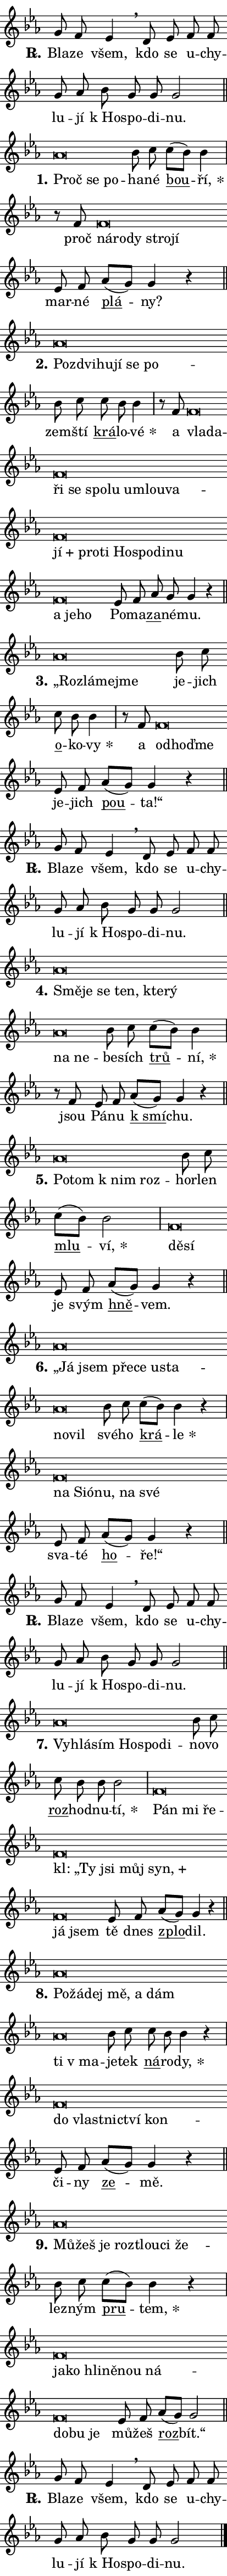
\version "2.22.1"
\header { tagline = "" }
\paper {
  indent = 0\cm
  top-margin = 0\cm
  right-margin = 0\cm
  bottom-margin = 0\cm
  left-margin = 0\cm
  paper-width = 7\cm
  page-breaking = #ly:one-page-breaking
  system-system-spacing.basic-distance = #11
  score-system-spacing.basic-distance = #11
  ragged-last = ##f
}


%% Author: Thomas Morley
%% https://lists.gnu.org/archive/html/lilypond-user/2020-05/msg00002.html
#(define (line-position grob)
"Returns position of @var[grob} in current system:
   @code{'start}, if at first time-step
   @code{'end}, if at last time-step
   @code{'middle} otherwise
"
  (let* ((col (ly:item-get-column grob))
         (ln (ly:grob-object col 'left-neighbor))
         (rn (ly:grob-object col 'right-neighbor))
         (col-to-check-left (if (ly:grob? ln) ln col))
         (col-to-check-right (if (ly:grob? rn) rn col))
         (break-dir-left
           (and
             (ly:grob-property col-to-check-left 'non-musical #f)
             (ly:item-break-dir col-to-check-left)))
         (break-dir-right
           (and
             (ly:grob-property col-to-check-right 'non-musical #f)
             (ly:item-break-dir col-to-check-right))))
        (cond ((eqv? 1 break-dir-left) 'start)
              ((eqv? -1 break-dir-right) 'end)
              (else 'middle))))

#(define (tranparent-at-line-position vctor)
  (lambda (grob)
  "Relying on @code{line-position} select the relevant enry from @var{vctor}.
Used to determine transparency,"
    (case (line-position grob)
      ((end) (not (vector-ref vctor 0)))
      ((middle) (not (vector-ref vctor 1)))
      ((start) (not (vector-ref vctor 2))))))

noteHeadBreakVisibility =
#(define-music-function (break-visibility)(vector?)
"Makes @code{NoteHead}s transparent relying on @var{break-visibility}"
#{
  \override NoteHead.transparent =
    #(tranparent-at-line-position break-visibility)
#})

#(define delete-ledgers-for-transparent-note-heads
  (lambda (grob)
    "Reads whether a @code{NoteHead} is transparent.
If so this @code{NoteHead} is removed from @code{'note-heads} from
@var{grob}, which is supposed to be @code{LedgerLineSpanner}.
As a result ledgers are not printed for this @code{NoteHead}"
    (let* ((nhds-array (ly:grob-object grob 'note-heads))
           (nhds-list
             (if (ly:grob-array? nhds-array)
                 (ly:grob-array->list nhds-array)
                 '()))
           ;; Relies on the transparent-property being done before
           ;; Staff.LedgerLineSpanner.after-line-breaking is executed.
           ;; This is fragile ...
           (to-keep
             (remove
               (lambda (nhd)
                 (ly:grob-property nhd 'transparent #f))
               nhds-list)))
      ;; TODO find a better method to iterate over grob-arrays, similiar
      ;; to filter/remove etc for lists
      ;; For now rebuilt from scratch
      (set! (ly:grob-object grob 'note-heads)  '())
      (for-each
        (lambda (nhd)
          (ly:pointer-group-interface::add-grob grob 'note-heads nhd))
        to-keep))))

hideNotes = {
  \noteHeadBreakVisibility #begin-of-line-visible
}
unHideNotes = {
  \noteHeadBreakVisibility #all-visible
}

% work-around for resetting accidentals
% https://lilypond.org/doc/v2.23/Documentation/notation/displaying-rhythms#unmetered-music
cadenzaMeasure = {
  \cadenzaOff
  \partial 1024 s1024
  \cadenzaOn
}

#(define-markup-command (accent layout props text) (markup?)
  "Underline accented syllable"
  (interpret-markup layout props
    #{\markup \override #'(offset . 4.3) \underline { #text }#}))

responsum = \markup \concat {
  "R" \hspace #-1.05 \path #0.1 #'((moveto 0 0.07) (lineto 0.9 0.8)) \hspace #0.05 "."
}

\layout {
    \context {
        \Staff
        \remove "Time_signature_engraver"
        \override LedgerLineSpanner.after-line-breaking = #delete-ledgers-for-transparent-note-heads
    }
    \context {
        \Voice {
            \override NoteHead.output-attributes = #'((class . "notehead"))
            \override Hairpin.height = #0.55
        }
    }
    \context {
        \Lyrics {
            \override StanzaNumber.output-attributes = #'((class . "stanzanumber"))
            \override LyricSpace.minimum-distance = #0.9
            \override LyricText.font-name = #"TeX Gyre Schola"
            \override LyricText.font-size = 1
            \override StanzaNumber.font-name = #"TeX Gyre Schola Bold"
            \override StanzaNumber.font-size = 1
        }
    }
}

% magnetic-lyrics.ily
%
%   written by
%     Jean Abou Samra <jean@abou-samra.fr>
%     Werner Lemberg <wl@gnu.org>
%
%   adapted by
%     Jiri Hon <jiri.hon@gmail.com>
%
% Version 2022-Apr-15

% https://www.mail-archive.com/lilypond-user@gnu.org/msg149350.html

#(define (Left_hyphen_pointer_engraver context)
   "Collect syllable-hyphen-syllable occurrences in lyrics and store
them in properties.  This engraver only looks to the left.  For
example, if the lyrics input is @code{foo -- bar}, it does the
following.

@itemize @bullet
@item
Set the @code{text} property of the @code{LyricHyphen} grob between
@q{foo} and @q{bar} to @code{foo}.

@item
Set the @code{left-hyphen} property of the @code{LyricText} grob with
text @q{foo} to the @code{LyricHyphen} grob between @q{foo} and
@q{bar}.
@end itemize

Use this auxiliary engraver in combination with the
@code{lyric-@/text::@/apply-@/magnetic-@/offset!} hook."
   (let ((hyphen #f)
         (text #f))
     (make-engraver
      (acknowledgers
       ((lyric-syllable-interface engraver grob source-engraver)
        (set! text grob)))
      (end-acknowledgers
       ((lyric-hyphen-interface engraver grob source-engraver)
        ;(when (not (grob::has-interface grob 'lyric-space-interface))
          (set! hyphen grob)));)
      ((stop-translation-timestep engraver)
       (when (and text hyphen)
         (ly:grob-set-object! text 'left-hyphen hyphen))
       (set! text #f)
       (set! hyphen #f)))))

#(define (lyric-text::apply-magnetic-offset! grob)
   "If the space between two syllables is less than the value in
property @code{LyricText@/.details@/.squash-threshold}, move the right
syllable to the left so that it gets concatenated with the left
syllable.

Use this function as a hook for
@code{LyricText@/.after-@/line-@/breaking} if the
@code{Left_@/hyphen_@/pointer_@/engraver} is active."
   (let ((hyphen (ly:grob-object grob 'left-hyphen #f)))
     (when hyphen
       (let ((left-text (ly:spanner-bound hyphen LEFT)))
         (when (grob::has-interface left-text 'lyric-syllable-interface)
           (let* ((common (ly:grob-common-refpoint grob left-text X))
                  (this-x-ext (ly:grob-extent grob common X))
                  (left-x-ext
                   (begin
                     ;; Trigger magnetism for left-text.
                     (ly:grob-property left-text 'after-line-breaking)
                     (ly:grob-extent left-text common X)))
                  ;; `delta` is the gap width between two syllables.
                  (delta (- (interval-start this-x-ext)
                            (interval-end left-x-ext)))
                  (details (ly:grob-property grob 'details))
                  (threshold (assoc-get 'squash-threshold details 0.2)))
             (when (< delta threshold)
               (let* (;; We have to manipulate the input text so that
                      ;; ligatures crossing syllable boundaries are not
                      ;; disabled.  For languages based on the Latin
                      ;; script this is essentially a beautification.
                      ;; However, for non-Western scripts it can be a
                      ;; necessity.
                      (lt (ly:grob-property left-text 'text))
                      (rt (ly:grob-property grob 'text))
                      (is-space (grob::has-interface hyphen 'lyric-space-interface))
                      (space (if is-space " " ""))
                      (space-markup (grob-interpret-markup grob " "))
                      (space-size (interval-length (ly:stencil-extent space-markup X)))
                      (extra-delta (if is-space space-size 0))
                      ;; Append new syllable.
                      (ltrt-space (if (and (string? lt) (string? rt))
                                (string-append lt space rt)
                                (make-concat-markup (list lt space rt))))
                      ;; Right-align `ltrt` to the right side.
                      (ltrt-space-markup (grob-interpret-markup
                               grob
                               (make-translate-markup
                                (cons (interval-length this-x-ext) 0)
                                (make-right-align-markup ltrt-space)))))
                 (begin
                   ;; Don't print `left-text`.
                   (ly:grob-set-property! left-text 'stencil #f)
                   ;; Set text and stencil (which holds all collected
                   ;; syllables so far) and shift it to the left.
                   (ly:grob-set-property! grob 'text ltrt-space)
                   (ly:grob-set-property! grob 'stencil ltrt-space-markup)
                   (ly:grob-translate-axis! grob (- (- delta extra-delta)) X))))))))))


#(define (lyric-hyphen::displace-bounds-first grob)
   ;; Make very sure this callback isn't triggered too early.
   (let ((left (ly:spanner-bound grob LEFT))
         (right (ly:spanner-bound grob RIGHT)))
     (ly:grob-property left 'after-line-breaking)
     (ly:grob-property right 'after-line-breaking)
     (ly:lyric-hyphen::print grob)))

squashThreshold = #0.4

\layout {
  \context {
    \Lyrics
    \consists #Left_hyphen_pointer_engraver
    \override LyricText.after-line-breaking =
      #lyric-text::apply-magnetic-offset!
    \override LyricHyphen.stencil = #lyric-hyphen::displace-bounds-first
    \override LyricText.details.squash-threshold = \squashThreshold
    \override LyricHyphen.minimum-distance = 0
    \override LyricHyphen.minimum-length = \squashThreshold
  }
}

squash = \override LyricText.details.squash-threshold = 9999
unSquash = \override LyricText.details.squash-threshold = \squashThreshold

left = \override LyricText.self-alignment-X = #LEFT
unLeft = \revert LyricText.self-alignment-X

starOffset = #(lambda (grob) 
                (let ((x_offset (ly:self-alignment-interface::aligned-on-x-parent grob)))
                  (if (= x_offset 0) 0 (+ x_offset 1.2))))

star = #(define-music-function (syllable)(string?)
"Append star separator at the end of a syllable"
#{
  \once \override LyricText.X-offset = #starOffset
  \lyricmode { \markup {
    #syllable
    \override #'((font-name . "TeX Gyre Schola Bold")) \hspace #0.2 \lower #0.65 \larger "*"
  } }
#})

starAccent = #(define-music-function (syllable)(string?)
"Append star separator at the end of a syllable and make accent"
#{
  \once \override LyricText.X-offset = #starOffset
  \lyricmode { \markup {
    \accent #syllable
    \override #'((font-name . "TeX Gyre Schola Bold")) \hspace #0.2 \lower #0.65 \larger "*"
  } }
#})

breath = #(define-music-function (syllable)(string?)
"Append breathing indicator at the end of a syllable"
#{
  \lyricmode { \markup { #syllable "+" } }
#})

optionalBreath = #(define-music-function (syllable)(string?)
"Append optional breathing indicator at the end of a syllable"
#{
  \lyricmode { \markup { #syllable "(+)" } }
#})


\score {
    <<
        \new Voice = "melody" { \cadenzaOn \key es \major \relative { g'8 f es4 \breathe d8 es \bar "" f f \bar "" g as \bar "" bes g g g2 \cadenzaMeasure \bar "||" \break }
\relative { as'\breve*1/16 \hideNotes \breve*1/16 \breve*1/16 \bar "" \unHideNotes bes8 c \bar "" c[( bes)] bes4 \cadenzaMeasure \bar "|" r8 f8 f\breve*1/16 \hideNotes \breve*1/16 \bar "" \breve*1/16 \bar "" \breve*1/16 \breve*1/16 \bar "" \unHideNotes es8 f \bar "" as[( g)] g4 r \cadenzaMeasure \bar "||" \break }
\relative { as'\breve*1/16 \hideNotes \breve*1/16 \bar "" \breve*1/16 \bar "" \breve*1/16 \bar "" \breve*1/16 \breve*1/16 \bar "" \unHideNotes bes8 c \bar "" c bes bes4 \cadenzaMeasure \bar "|" r8 f8 f\breve*1/16 \hideNotes \breve*1/16 \bar "" \breve*1/16 \bar "" \breve*1/16 \bar "" \breve*1/16 \bar "" \breve*1/16 \bar "" \breve*1/16 \bar "" \breve*1/16 \bar "" \breve*1/16 \bar "" \breve*1/16 \bar "" \breve*1/16 \bar "" \breve*1/16 \bar "" \breve*1/16 \bar "" \breve*1/16 \bar "" \breve*1/16 \bar "" \breve*1/16 \bar "" \breve*1/16 \bar "" \breve*1/16 \breve*1/16 \bar "" \unHideNotes es8 f \bar "" as g g4 r \cadenzaMeasure \bar "||" \break }
\relative { as'\breve*1/16 \hideNotes \breve*1/16 \bar "" \breve*1/16 \breve*1/16 \bar "" \unHideNotes bes8 c \bar "" c bes bes4 \cadenzaMeasure \bar "|" r8 f8 f\breve*1/16 \hideNotes \breve*1/16 \breve*1/16 \bar "" \unHideNotes es8 f \bar "" as[( g)] g4 r \cadenzaMeasure \bar "||" \break }
\relative { g'8 f es4 \breathe d8 es \bar "" f f \bar "" g as \bar "" bes g g g2 \cadenzaMeasure \bar "||" \break }
\relative { as'\breve*1/16 \hideNotes \breve*1/16 \bar "" \breve*1/16 \bar "" \breve*1/16 \bar "" \breve*1/16 \bar "" \breve*1/16 \bar "" \breve*1/16 \breve*1/16 \bar "" \unHideNotes bes8 c \bar "" c[( bes)] bes4 \cadenzaMeasure \bar "|" r8 f8 es8 f \bar "" as[( g)] g4 r \cadenzaMeasure \bar "||" \break }
\relative { as'\breve*1/16 \hideNotes \breve*1/16 \bar "" \breve*1/16 \breve*1/16 \bar "" \unHideNotes bes8 c \bar "" c[( bes)] bes2 \cadenzaMeasure \bar "|" f\breve*1/16 \hideNotes \breve*1/16 \bar "" \unHideNotes es8 f \bar "" as[( g)] g4 r \cadenzaMeasure \bar "||" \break }
\relative { as'\breve*1/16 \hideNotes \breve*1/16 \bar "" \breve*1/16 \bar "" \breve*1/16 \bar "" \breve*1/16 \bar "" \breve*1/16 \bar "" \breve*1/16 \breve*1/16 \bar "" \unHideNotes bes8 c \bar "" c[( bes)] bes4 r \cadenzaMeasure \bar "|" f\breve*1/16 \hideNotes \breve*1/16 \bar "" \breve*1/16 \bar "" \breve*1/16 \bar "" \breve*1/16 \breve*1/16 \bar "" \unHideNotes es8 f \bar "" as[( g)] g4 r \cadenzaMeasure \bar "||" \break }
\relative { g'8 f es4 \breathe d8 es \bar "" f f \bar "" g as \bar "" bes g g g2 \cadenzaMeasure \bar "||" \break }
\relative { as'\breve*1/16 \hideNotes \breve*1/16 \bar "" \breve*1/16 \bar "" \breve*1/16 \bar "" \breve*1/16 \breve*1/16 \bar "" \unHideNotes bes8 c \bar "" c bes bes bes2 \cadenzaMeasure \bar "|" f\breve*1/16 \hideNotes \breve*1/16 \bar "" \breve*1/16 \bar "" \breve*1/16 \bar "" \breve*1/16 \bar "" \breve*1/16 \bar "" \breve*1/16 \bar "" \breve*1/16 \bar "" \breve*1/16 \breve*1/16 \bar "" \unHideNotes es8 f \bar "" as[( g)] g4 r \cadenzaMeasure \bar "||" \break }
\relative { as'\breve*1/16 \hideNotes \breve*1/16 \bar "" \breve*1/16 \bar "" \breve*1/16 \bar "" \breve*1/16 \bar "" \breve*1/16 \bar "" \breve*1/16 \breve*1/16 \bar "" \unHideNotes bes8 c \bar "" c bes bes4 r \cadenzaMeasure \bar "|" f\breve*1/16 \hideNotes \breve*1/16 \bar "" \breve*1/16 \bar "" \breve*1/16 \breve*1/16 \bar "" \unHideNotes es8 f \bar "" as[( g)] g4 r \cadenzaMeasure \bar "||" \break }
\relative { as'\breve*1/16 \hideNotes \breve*1/16 \bar "" \breve*1/16 \bar "" \breve*1/16 \bar "" \breve*1/16 \bar "" \breve*1/16 \breve*1/16 \bar "" \unHideNotes bes8 c \bar "" c[( bes)] bes4 r \cadenzaMeasure \bar "|" f\breve*1/16 \hideNotes \breve*1/16 \bar "" \breve*1/16 \bar "" \breve*1/16 \bar "" \breve*1/16 \bar "" \breve*1/16 \bar "" \breve*1/16 \bar "" \breve*1/16 \breve*1/16 \bar "" \unHideNotes es8 f \bar "" as[( g)] g2 \cadenzaMeasure \bar "||" \break }
\relative { g'8 f es4 \breathe d8 es \bar "" f f \bar "" g as \bar "" bes g g g2 \cadenzaMeasure \bar "||" \break } \bar "|." }
        \new Lyrics \lyricsto "melody" { \lyricmode { \set stanza = \responsum
Bla -- ze všem, kdo se u -- chy -- lu -- jí "k Ho" -- spo -- di -- nu.
\set stanza = "1."
\left Proč \squash se po -- \unLeft \unSquash ha -- né \markup \accent bou -- \star ří, proč \left ná -- \squash ro -- dy stro -- jí \unLeft \unSquash mar -- né \markup \accent plá -- ny?
\set stanza = "2."
\left Po -- \squash zdvi -- hu -- jí se po -- \unLeft \unSquash zem -- ští \markup \accent krá -- lo -- \star vé a \left vla -- \squash da -- ři se spo -- lu u -- mlou -- va -- \breath "jí" pro -- ti Ho -- spo -- di -- nu a je -- ho \unLeft \unSquash Po -- ma -- \markup \accent za -- né -- mu.
\set stanza = "3."
\left „Roz -- \squash lá -- mej -- me \unLeft \unSquash je -- jich \markup \accent o -- ko -- \star vy a \left od -- \squash ho -- ďme \unLeft \unSquash je -- jich \markup \accent pou -- ta!“
\set stanza = \responsum
Bla -- ze všem, kdo se u -- chy -- lu -- jí "k Ho" -- spo -- di -- nu.
\set stanza = "4."
\left Smě -- \squash je se ten, kte -- rý na ne -- \unLeft \unSquash be -- sích \markup \accent trů -- \star ní, jsou Pá -- nu \markup \accent "k smí" -- chu.
\set stanza = "5."
\left Po -- \squash tom "k nim" roz -- \unLeft \unSquash hor -- len \markup \accent mlu -- \star ví, \left dě -- \squash sí \unLeft \unSquash je svým \markup \accent hně -- vem.
\set stanza = "6."
\left „Já \squash jsem pře -- ce u -- sta -- no -- vil \unLeft \unSquash své -- ho \markup \accent krá -- \star le \left na \squash Si -- ó -- nu, na své \unLeft \unSquash sva -- té \markup \accent ho -- ře!“
\set stanza = \responsum
Bla -- ze všem, kdo se u -- chy -- lu -- jí "k Ho" -- spo -- di -- nu.
\set stanza = "7."
\left Vy -- \squash hlá -- sím Ho -- spo -- di -- \unLeft \unSquash no -- vo \markup \accent roz -- hod -- nu -- \star tí, \left Pán \squash mi ře -- kl: „Ty jsi můj \breath "syn," já jsem \unLeft \unSquash tě dnes \markup \accent zplo -- dil.
\set stanza = "8."
\left Po -- \squash žá -- dej mě, a dám ti "v ma" -- \unLeft \unSquash je -- tek \markup \accent ná -- ro -- \star dy, \left do \squash vlast -- nic -- tví kon -- \unLeft \unSquash či -- ny \markup \accent ze -- mě.
\set stanza = "9."
\left Mů -- \squash žeš je roz -- tlou -- ci že -- \unLeft \unSquash lez -- ným \markup \accent pru -- \star tem, \left ja -- \squash ko hli -- ně -- nou ná -- do -- bu je \unLeft \unSquash mů -- žeš \markup \accent roz -- bít.“
\set stanza = \responsum
Bla -- ze všem, kdo se u -- chy -- lu -- jí "k Ho" -- spo -- di -- nu. } }
    >>
    \layout {}
}
